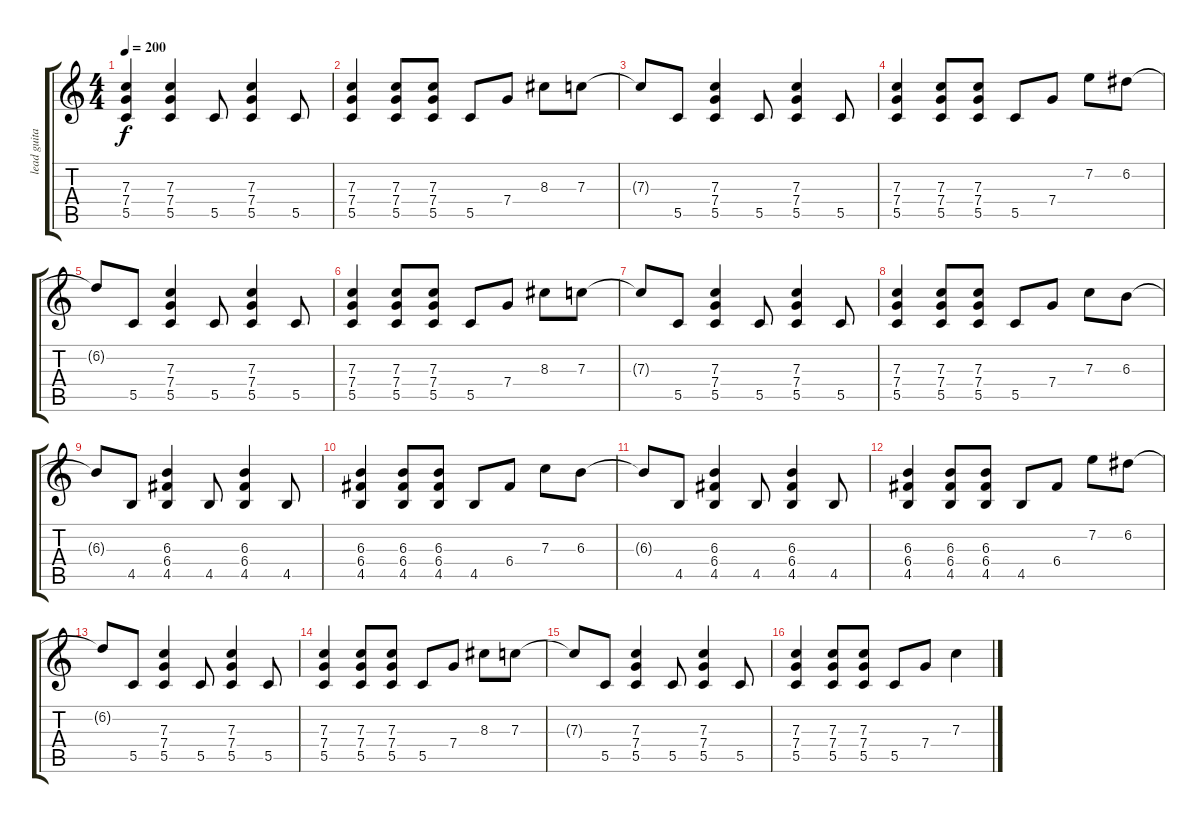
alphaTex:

\track ("lead guitar" "lead guita") {instrument overdrivenguitar}
\staff {score tabs}
\tuning (D4 A3 F3 C3 G2 D2) {hide}
\ts (4 4)
\tempo 200
\clef g2
\ks c
(7.3 7.4 5.5).4{dy f} (7.3 7.4 5.5).4 5.5.8 (7.3 7.4 5.5).4 5.5.8 |
(7.3 7.4 5.5).4 (7.3 7.4 5.5).8 (7.3 7.4 5.5).8 5.5.8 7.4.8 8.3.8 7.3.8 |
7.3{t}.8 5.5.8 (7.3 7.4 5.5).4 5.5.8 (7.3 7.4 5.5).4 5.5.8 |
(7.3 7.4 5.5).4 (7.3 7.4 5.5).8 (7.3 7.4 5.5).8 5.5.8 7.4.8 7.2.8 6.2.8 |
6.2{t}.8 5.5.8 (7.3 7.4 5.5).4 5.5.8 (7.3 7.4 5.5).4 5.5.8 |
(7.3 7.4 5.5).4 (7.3 7.4 5.5).8 (7.3 7.4 5.5).8 5.5.8 7.4.8 8.3.8 7.3.8 |
7.3{t}.8 5.5.8 (7.3 7.4 5.5).4 5.5.8 (7.3 7.4 5.5).4 5.5.8 |
(7.3 7.4 5.5).4 (7.3 7.4 5.5).8 (7.3 7.4 5.5).8 5.5.8 7.4.8 7.3.8 6.3.8 |
6.3{t}.8 4.5.8 (6.3 6.4 4.5).4 4.5.8 (6.3 6.4 4.5).4 4.5.8 |
(6.3 6.4 4.5).4 (6.3 6.4 4.5).8 (6.3 6.4 4.5).8 4.5.8 6.4.8 7.3.8 6.3.8 |
6.3{t}.8 4.5.8 (6.3 6.4 4.5).4 4.5.8 (6.3 6.4 4.5).4 4.5.8 |
(6.3 6.4 4.5).4 (6.3 6.4 4.5).8 (6.3 6.4 4.5).8 4.5.8 6.4.8 7.2.8 6.2.8 |
6.2{t}.8 5.5.8 (7.3 7.4 5.5).4 5.5.8 (7.3 7.4 5.5).4 5.5.8 |
(7.3 7.4 5.5).4 (7.3 7.4 5.5).8 (7.3 7.4 5.5).8 5.5.8 7.4.8 8.3.8 7.3.8 |
7.3{t}.8 5.5.8 (7.3 7.4 5.5).4 5.5.8 (7.3 7.4 5.5).4 5.5.8 |
(7.3 7.4 5.5).4 (7.3 7.4 5.5).8 (7.3 7.4 5.5).8 5.5.8 7.4.8 7.3.4
